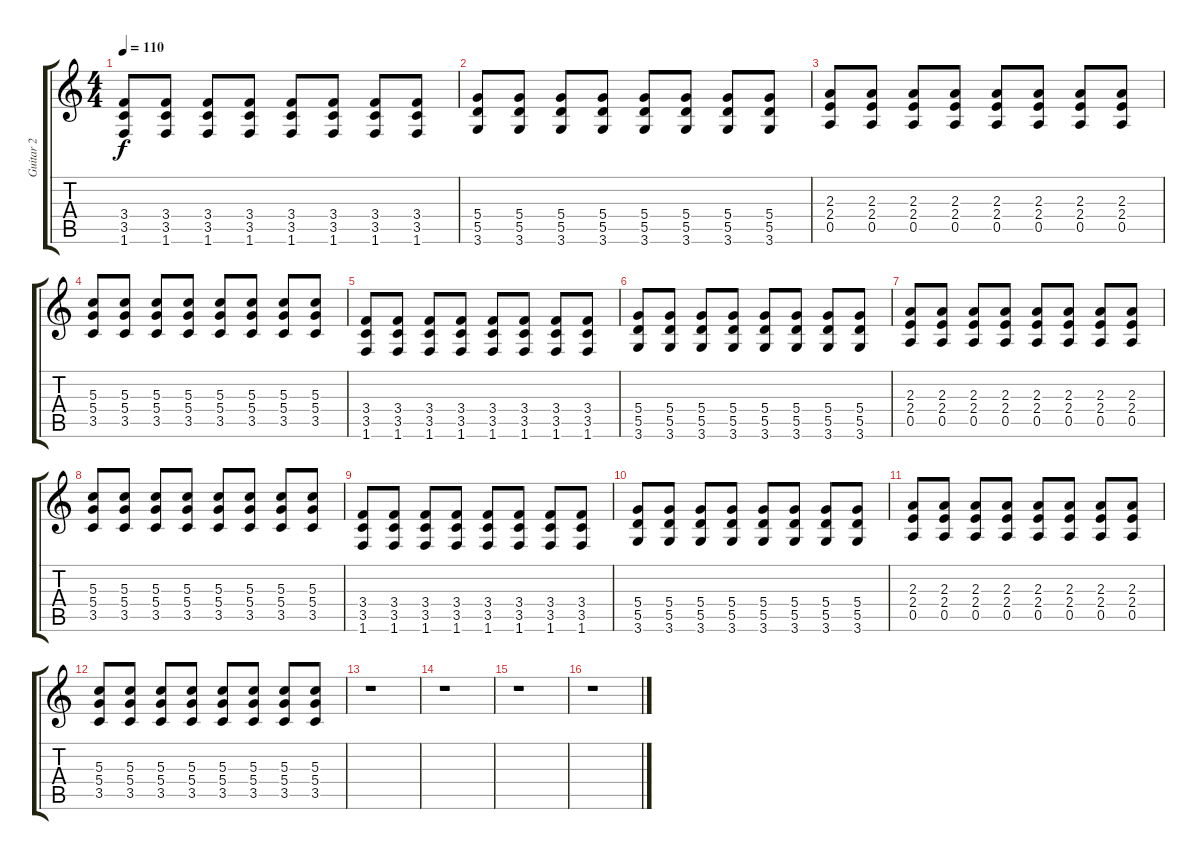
\track ("Guitar 2" "Guitar 2") {instrument overdrivenguitar}
\staff {score tabs}
\tuning (E4 B3 G3 D3 A2 E2) {hide}
\ts (4 4)
\tempo 110
\clef g2
\ks c
(3.4 3.5 1.6).8{dy f} (3.4 3.5 1.6).8 (3.4 3.5 1.6).8 (3.4 3.5 1.6).8 (3.4 3.5 1.6).8 (3.4 3.5 1.6).8 (3.4 3.5 1.6).8 (3.4 3.5 1.6).8 |
(5.4 5.5 3.6).8 (5.4 5.5 3.6).8 (5.4 5.5 3.6).8 (5.4 5.5 3.6).8 (5.4 5.5 3.6).8 (5.4 5.5 3.6).8 (5.4 5.5 3.6).8 (5.4 5.5 3.6).8 |
(2.3 2.4 0.5).8 (2.3 2.4 0.5).8 (2.3 2.4 0.5).8 (2.3 2.4 0.5).8 (2.3 2.4 0.5).8 (2.3 2.4 0.5).8 (2.3 2.4 0.5).8 (2.3 2.4 0.5).8 |
(5.3 5.4 3.5).8 (5.3 5.4 3.5).8 (5.3 5.4 3.5).8 (5.3 5.4 3.5).8 (5.3 5.4 3.5).8 (5.3 5.4 3.5).8 (5.3 5.4 3.5).8 (5.3 5.4 3.5).8 |
(3.4 3.5 1.6).8 (3.4 3.5 1.6).8 (3.4 3.5 1.6).8 (3.4 3.5 1.6).8 (3.4 3.5 1.6).8 (3.4 3.5 1.6).8 (3.4 3.5 1.6).8 (3.4 3.5 1.6).8 |
(5.4 5.5 3.6).8 (5.4 5.5 3.6).8 (5.4 5.5 3.6).8 (5.4 5.5 3.6).8 (5.4 5.5 3.6).8 (5.4 5.5 3.6).8 (5.4 5.5 3.6).8 (5.4 5.5 3.6).8 |
(2.3 2.4 0.5).8 (2.3 2.4 0.5).8 (2.3 2.4 0.5).8 (2.3 2.4 0.5).8 (2.3 2.4 0.5).8 (2.3 2.4 0.5).8 (2.3 2.4 0.5).8 (2.3 2.4 0.5).8 |
(5.3 5.4 3.5).8 (5.3 5.4 3.5).8 (5.3 5.4 3.5).8 (5.3 5.4 3.5).8 (5.3 5.4 3.5).8 (5.3 5.4 3.5).8 (5.3 5.4 3.5).8 (5.3 5.4 3.5).8 |
(3.4 3.5 1.6).8 (3.4 3.5 1.6).8 (3.4 3.5 1.6).8 (3.4 3.5 1.6).8 (3.4 3.5 1.6).8 (3.4 3.5 1.6).8 (3.4 3.5 1.6).8 (3.4 3.5 1.6).8 |
(5.4 5.5 3.6).8 (5.4 5.5 3.6).8 (5.4 5.5 3.6).8 (5.4 5.5 3.6).8 (5.4 5.5 3.6).8 (5.4 5.5 3.6).8 (5.4 5.5 3.6).8 (5.4 5.5 3.6).8 |
(2.3 2.4 0.5).8 (2.3 2.4 0.5).8 (2.3 2.4 0.5).8 (2.3 2.4 0.5).8 (2.3 2.4 0.5).8 (2.3 2.4 0.5).8 (2.3 2.4 0.5).8 (2.3 2.4 0.5).8 |
(5.3 5.4 3.5).8 (5.3 5.4 3.5).8 (5.3 5.4 3.5).8 (5.3 5.4 3.5).8 (5.3 5.4 3.5).8 (5.3 5.4 3.5).8 (5.3 5.4 3.5).8 (5.3 5.4 3.5).8 |
r.1 |
r.1 |
r.1 |
r.1
